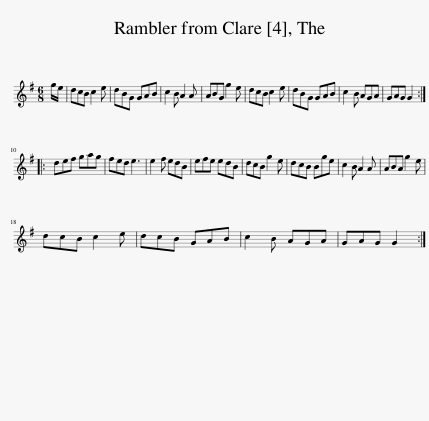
X:1
L:1/8
M:6/8
I:linebreak $
K:G
V:1 treble
V:1
 g/e/ | dcB c2 e | dBG GAB | c2 B A2 A | ABG g2 e | %5
 dcB c2 e | dBG GAB | c2 B AGA | GAG G2 ::$ def gag | %10
 fed e3 | e2 f edB | efe edB | dcB g2 e | dcB Bge | %15
 c2 B A2 A | ABA g2 e |$ dcB c2 e | dcB GAB | c2 B AGA | %20
 GAG G2 :| %21
